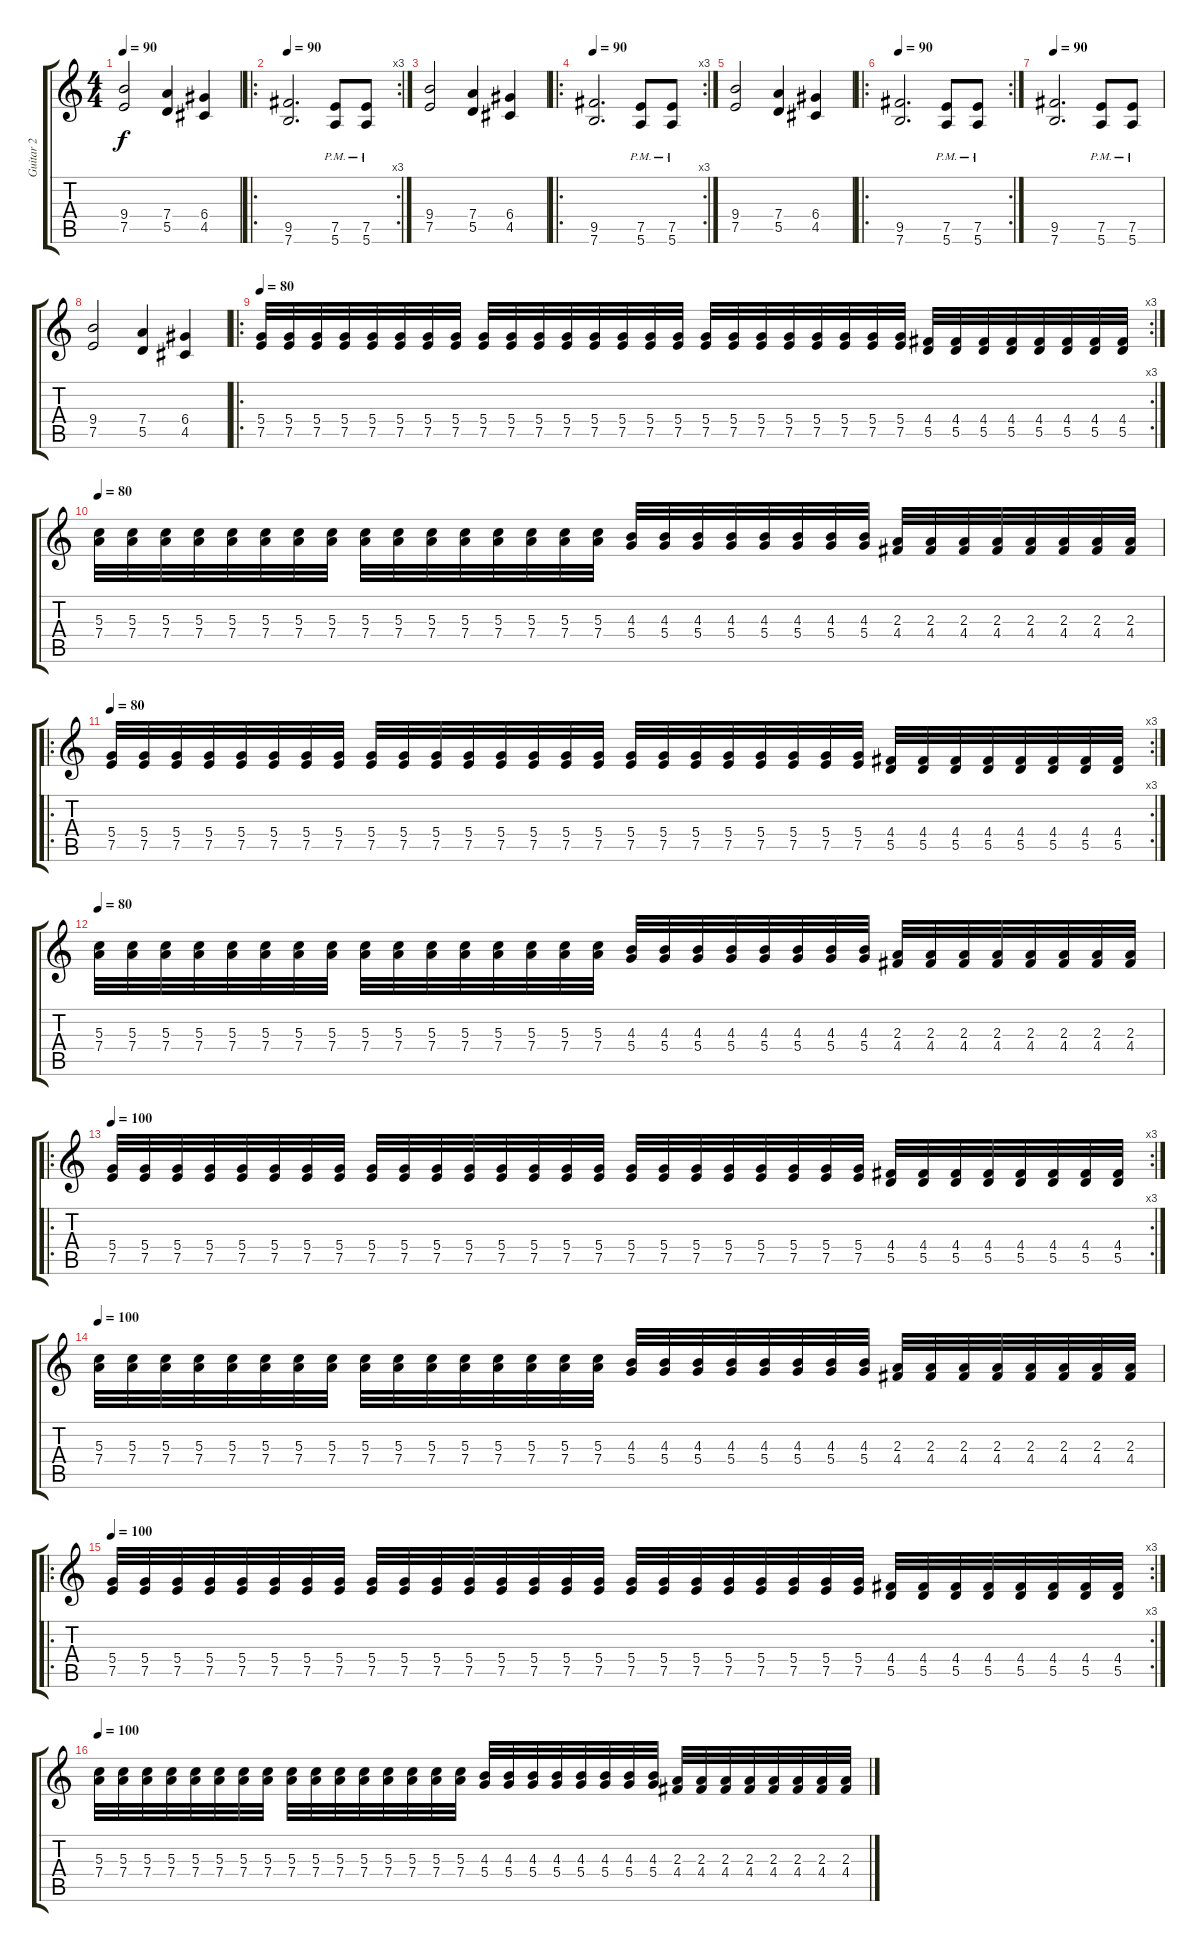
\track ("Guitar 2" "Guitar 2") {instrument distortionguitar}
\staff {score tabs}
\tuning (E4 B3 G3 D3 A2 E2) {hide}
\ts (4 4)
\tempo 90
\clef g2
\ks c
(9.4 7.5).2{dy f} (7.4 5.5).4 (6.4 4.5).4 |
\ro
\rc 3
\tempo 90
(9.5 7.6).2{d} (7.5{pm} 5.6{pm}).8 (7.5{pm} 5.6{pm}).8 |
(9.4 7.5).2 (7.4 5.5).4 (6.4 4.5).4 |
\ro
\rc 3
\tempo 90
(9.5 7.6).2{d} (7.5{pm} 5.6{pm}).8 (7.5{pm} 5.6{pm}).8 |
(9.4 7.5).2 (7.4 5.5).4 (6.4 4.5).4 |
\ro
\rc 2
\tempo 90
(9.5 7.6).2{d} (7.5{pm} 5.6{pm}).8 (7.5{pm} 5.6{pm}).8 |
\tempo 90
(9.5 7.6).2{d} (7.5{pm} 5.6{pm}).8 (7.5{pm} 5.6{pm}).8 |
(9.4 7.5).2 (7.4 5.5).4 (6.4 4.5).4 |
\ro
\rc 3
\tempo 90
\tempo 80
(5.4 7.5).32 (5.4 7.5).32 (5.4 7.5).32 (5.4 7.5).32 (5.4 7.5).32 (5.4 7.5).32 (5.4 7.5).32 (5.4 7.5).32 (5.4 7.5).32 (5.4 7.5).32 (5.4 7.5).32 (5.4 7.5).32 (5.4 7.5).32 (5.4 7.5).32 (5.4 7.5).32 (5.4 7.5).32 (5.4 7.5).32 (5.4 7.5).32 (5.4 7.5).32 (5.4 7.5).32 (5.4 7.5).32 (5.4 7.5).32 (5.4 7.5).32 (5.4 7.5).32 (4.4 5.5).32 (4.4 5.5).32 (4.4 5.5).32 (4.4 5.5).32 (4.4 5.5).32 (4.4 5.5).32 (4.4 5.5).32 (4.4 5.5).32 |
\tempo 90
\tempo 80
(5.3 7.4).32 (5.3 7.4).32 (5.3 7.4).32 (5.3 7.4).32 (5.3 7.4).32 (5.3 7.4).32 (5.3 7.4).32 (5.3 7.4).32 (5.3 7.4).32 (5.3 7.4).32 (5.3 7.4).32 (5.3 7.4).32 (5.3 7.4).32 (5.3 7.4).32 (5.3 7.4).32 (5.3 7.4).32 (4.3 5.4).32 (4.3 5.4).32 (4.3 5.4).32 (4.3 5.4).32 (4.3 5.4).32 (4.3 5.4).32 (4.3 5.4).32 (4.3 5.4).32 (2.3 4.4).32 (2.3 4.4).32 (2.3 4.4).32 (2.3 4.4).32 (2.3 4.4).32 (2.3 4.4).32 (2.3 4.4).32 (2.3 4.4).32 |
\ro
\rc 3
\tempo 90
\tempo 80
(5.4 7.5).32 (5.4 7.5).32 (5.4 7.5).32 (5.4 7.5).32 (5.4 7.5).32 (5.4 7.5).32 (5.4 7.5).32 (5.4 7.5).32 (5.4 7.5).32 (5.4 7.5).32 (5.4 7.5).32 (5.4 7.5).32 (5.4 7.5).32 (5.4 7.5).32 (5.4 7.5).32 (5.4 7.5).32 (5.4 7.5).32 (5.4 7.5).32 (5.4 7.5).32 (5.4 7.5).32 (5.4 7.5).32 (5.4 7.5).32 (5.4 7.5).32 (5.4 7.5).32 (4.4 5.5).32 (4.4 5.5).32 (4.4 5.5).32 (4.4 5.5).32 (4.4 5.5).32 (4.4 5.5).32 (4.4 5.5).32 (4.4 5.5).32 |
\tempo 90
\tempo 80
(5.3 7.4).32 (5.3 7.4).32 (5.3 7.4).32 (5.3 7.4).32 (5.3 7.4).32 (5.3 7.4).32 (5.3 7.4).32 (5.3 7.4).32 (5.3 7.4).32 (5.3 7.4).32 (5.3 7.4).32 (5.3 7.4).32 (5.3 7.4).32 (5.3 7.4).32 (5.3 7.4).32 (5.3 7.4).32 (4.3 5.4).32 (4.3 5.4).32 (4.3 5.4).32 (4.3 5.4).32 (4.3 5.4).32 (4.3 5.4).32 (4.3 5.4).32 (4.3 5.4).32 (2.3 4.4).32 (2.3 4.4).32 (2.3 4.4).32 (2.3 4.4).32 (2.3 4.4).32 (2.3 4.4).32 (2.3 4.4).32 (2.3 4.4).32 |
\ro
\rc 3
\tempo 100
(5.4 7.5).32 (5.4 7.5).32 (5.4 7.5).32 (5.4 7.5).32 (5.4 7.5).32 (5.4 7.5).32 (5.4 7.5).32 (5.4 7.5).32 (5.4 7.5).32 (5.4 7.5).32 (5.4 7.5).32 (5.4 7.5).32 (5.4 7.5).32 (5.4 7.5).32 (5.4 7.5).32 (5.4 7.5).32 (5.4 7.5).32 (5.4 7.5).32 (5.4 7.5).32 (5.4 7.5).32 (5.4 7.5).32 (5.4 7.5).32 (5.4 7.5).32 (5.4 7.5).32 (4.4 5.5).32 (4.4 5.5).32 (4.4 5.5).32 (4.4 5.5).32 (4.4 5.5).32 (4.4 5.5).32 (4.4 5.5).32 (4.4 5.5).32 |
\tempo 100
(5.3 7.4).32 (5.3 7.4).32 (5.3 7.4).32 (5.3 7.4).32 (5.3 7.4).32 (5.3 7.4).32 (5.3 7.4).32 (5.3 7.4).32 (5.3 7.4).32 (5.3 7.4).32 (5.3 7.4).32 (5.3 7.4).32 (5.3 7.4).32 (5.3 7.4).32 (5.3 7.4).32 (5.3 7.4).32 (4.3 5.4).32 (4.3 5.4).32 (4.3 5.4).32 (4.3 5.4).32 (4.3 5.4).32 (4.3 5.4).32 (4.3 5.4).32 (4.3 5.4).32 (2.3 4.4).32 (2.3 4.4).32 (2.3 4.4).32 (2.3 4.4).32 (2.3 4.4).32 (2.3 4.4).32 (2.3 4.4).32 (2.3 4.4).32 |
\ro
\rc 3
\tempo 100
(5.4 7.5).32 (5.4 7.5).32 (5.4 7.5).32 (5.4 7.5).32 (5.4 7.5).32 (5.4 7.5).32 (5.4 7.5).32 (5.4 7.5).32 (5.4 7.5).32 (5.4 7.5).32 (5.4 7.5).32 (5.4 7.5).32 (5.4 7.5).32 (5.4 7.5).32 (5.4 7.5).32 (5.4 7.5).32 (5.4 7.5).32 (5.4 7.5).32 (5.4 7.5).32 (5.4 7.5).32 (5.4 7.5).32 (5.4 7.5).32 (5.4 7.5).32 (5.4 7.5).32 (4.4 5.5).32 (4.4 5.5).32 (4.4 5.5).32 (4.4 5.5).32 (4.4 5.5).32 (4.4 5.5).32 (4.4 5.5).32 (4.4 5.5).32 |
\tempo 100
(5.3 7.4).32 (5.3 7.4).32 (5.3 7.4).32 (5.3 7.4).32 (5.3 7.4).32 (5.3 7.4).32 (5.3 7.4).32 (5.3 7.4).32 (5.3 7.4).32 (5.3 7.4).32 (5.3 7.4).32 (5.3 7.4).32 (5.3 7.4).32 (5.3 7.4).32 (5.3 7.4).32 (5.3 7.4).32 (4.3 5.4).32 (4.3 5.4).32 (4.3 5.4).32 (4.3 5.4).32 (4.3 5.4).32 (4.3 5.4).32 (4.3 5.4).32 (4.3 5.4).32 (2.3 4.4).32 (2.3 4.4).32 (2.3 4.4).32 (2.3 4.4).32 (2.3 4.4).32 (2.3 4.4).32 (2.3 4.4).32 (2.3 4.4).32
